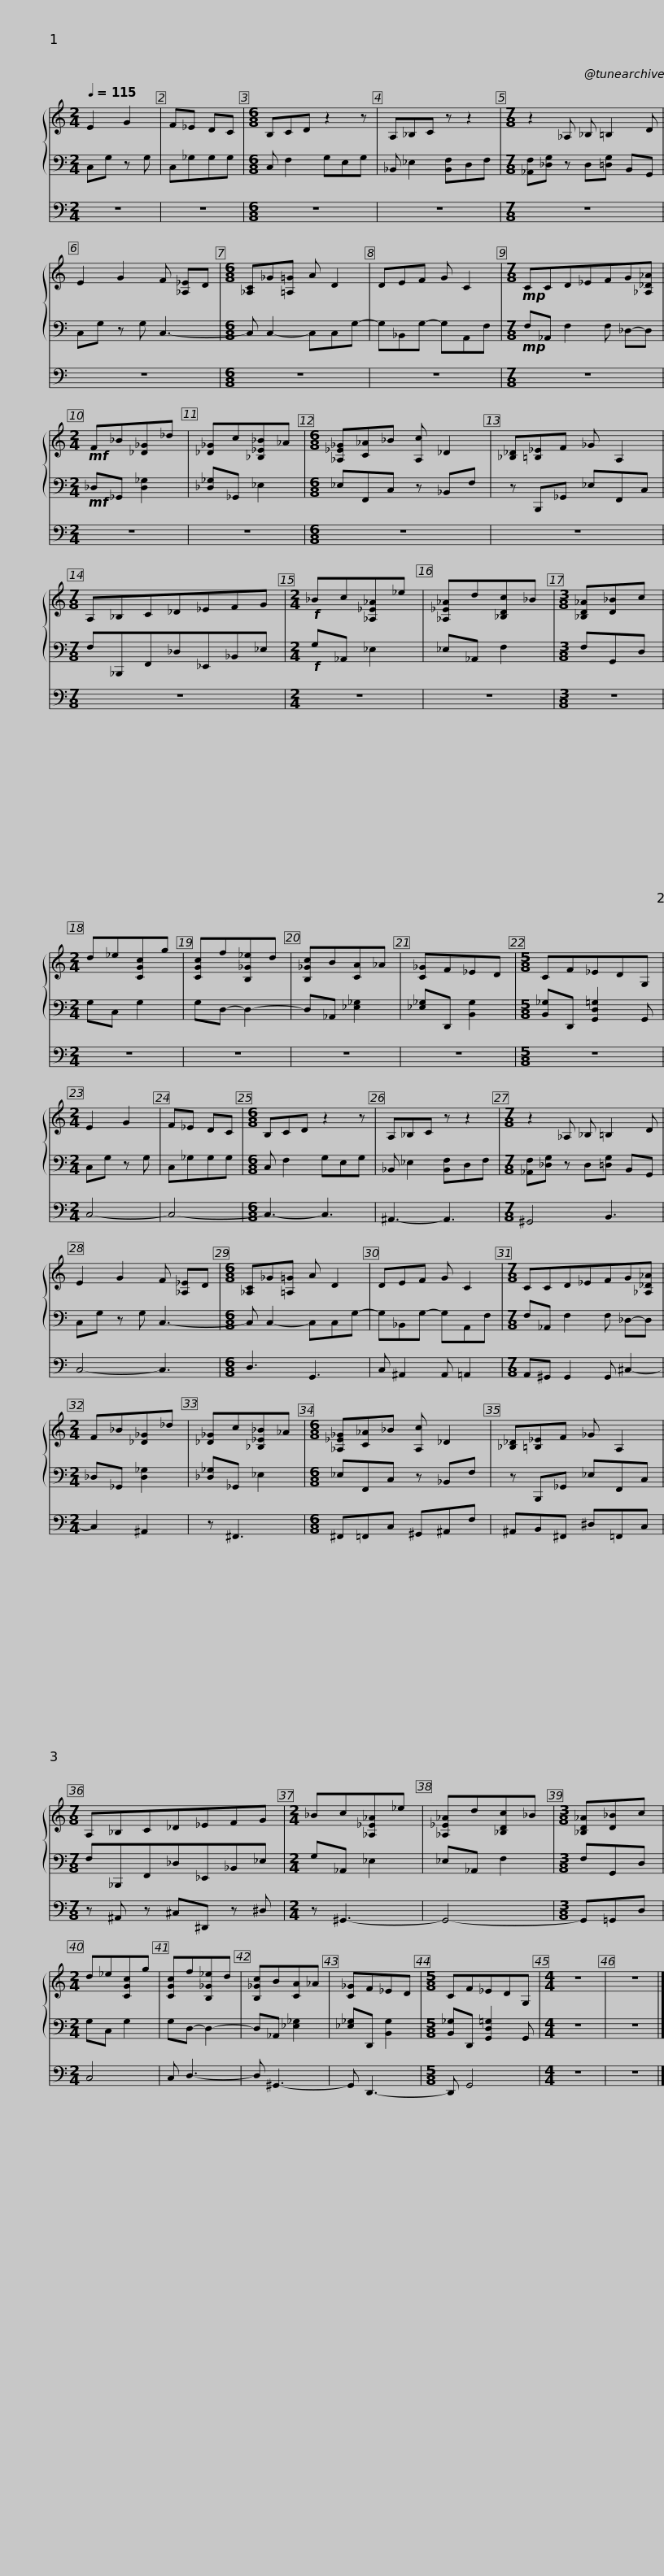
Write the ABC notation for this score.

X:1
%%score { 1 | 2 } 3
L:1/8
Q:1/4=115
M:2/4
I:linebreak $
K:C
V:1 treble
V:2 bass
V:3 bass
V:1
 E2 G2 | F_E DC |[M:6/8] B,CD z2 z | A,_B,C z z2 |[M:7/8] z2 _A, _B, =B,2 D |$ %5
 E2 G2 F [_A,_E]D |[M:6/8] [_A,C]_G[=A,=G] A D2 | DEF G C2 |[M:7/8]!mp! CCD_EFG[_A,_D_A] |$[M:2/4]!mf! F_B[_D_G]_d | %10
 [_D_G]c[_B,_E_B]_A |[M:6/8] [_A,_E_G][C_A]_B [A,c] _D2 | [_B,_D][=B,_E]F _G A,2 |$[M:7/8] A,_B,C_D_EFG |[M:2/4]!f! _Bc[_A,_E_A]_e | %15
 [_A,_E_A]d[_B,Dc]_B |[M:3/8] [_B,D_A][D_B]c |[M:2/4] d_e[CGc]g |$ [CGc]f[B,_G_e]d | [B,_Gc]B[CA]_A | %20
 [C_G]F_ED |[M:5/8] CF_EDG, |[M:2/4] E2 G2 | F_E DC |$[M:6/8] B,CD z2 z | %25
 A,_B,C z z2 |[M:7/8] z2 _A, _B, =B,2 D | E2 G2 F [_A,_E]D |$[M:6/8] [_A,C]_G[=A,=G] A D2 | DEF G C2 | %30
[M:7/8] CCD_EFG[_A,_D_A] |[M:2/4] F_B[_D_G]_d |$ [_D_G]c[_B,_E_B]_A |[M:6/8] [_A,_E_G][C_A]_B [A,c] _D2 | [_B,_D][=B,_E]F _G A,2 |$ %35
[M:7/8] A,_B,C_D_EFG |[M:2/4] _Bc[_A,_E_A]_e | [_A,_E_A]d[_B,Dc]_B |[M:3/8] [_B,D_A][D_B]c |[M:2/4] d_e[CGc]g |$ %40
 [CGc]f[B,_G_e]d | [B,_Gc]B[CA]_A | [C_G]F_ED |[M:5/8] CF_EDG, |[M:4/4] z8 | %45
 z8 |] %46
V:2
 C,G, z G, | C,_G,G,G, |[M:6/8] C, F,2 G,E,G, | _B,, _E,2 [B,,F,]D,F, |[M:7/8] [_A,,F,][_D,G,] z D,[=D,G,] B,,G,, |$ %5
 C,G, z G, C,3- |[M:6/8] C, C,2- C,C,G,- | G,_B,,G,- G,A,,F, |[M:7/8]!mp! F,_A,, F,2 F, _D,-D, |$[M:2/4]!mf! _D,_G,, [D,_G,]2 | %10
 [_D,_G,]_G,, _E,2 |[M:6/8] _E,F,,C, z _B,,F, | z B,,,_G,, _E,F,,C, |$[M:7/8] F,_B,,,F,,_D,_E,,_B,,_E, |[M:2/4]!f! G,_A,, _E,2 | %15
 _E,_A,, F,2 |[M:3/8] F,G,,D, |[M:2/4] G,C, G,2 |$ G,D,- D,2- | D,_A,, [_E,_G,]2 | %20
 [_E,_G,]D,, [B,,G,]2 |[M:5/8] [B,,_G,]D,, [G,,D,=G,]2 G,, |[M:2/4] C,G, z G, | C,_G,G,G, |$[M:6/8] C, F,2 G,E,G, | %25
 _B,, _E,2 [B,,F,]D,F, |[M:7/8] [_A,,F,][_D,G,] z D,[=D,G,] B,,G,, | C,G, z G, C,3- |$[M:6/8] C, C,2- C,C,G,- | G,_B,,G,- G,A,,F, | %30
[M:7/8] F,_A,, F,2 F, _D,-D, |[M:2/4] _D,_G,, [D,_G,]2 |$ [_D,_G,]_G,, _E,2 |[M:6/8] _E,F,,C, z _B,,F, | z B,,,_G,, _E,F,,C, |$ %35
[M:7/8] F,_B,,,F,,_D,_E,,_B,,_E, |[M:2/4] G,_A,, _E,2 | _E,_A,, F,2 |[M:3/8] F,G,,D, |[M:2/4] G,C, G,2 |$ %40
 G,D,- D,2- | D,_A,, [_E,_G,]2 | [_E,_G,]D,, [B,,G,]2 |[M:5/8] [B,,_G,]D,, [G,,D,=G,]2 G,, |[M:4/4] z8 | %45
 z8 |] %46
V:3
 z4 | z4 |[M:6/8] z6 | z6 |[M:7/8] z7 |$ %5
 z7 |[M:6/8] z6 | z6 |[M:7/8] z7 |$[M:2/4] z4 | %10
 z4 |[M:6/8] z6 | z6 |$[M:7/8] z7 |[M:2/4] z4 | %15
 z4 |[M:3/8] z3 |[M:2/4] z4 |$ z4 | z4 | %20
 z4 |[M:5/8] z5 |[M:2/4] C,4- | C,4- |$[M:6/8] C,3- C,3 | %25
 ^A,,3- A,,3 |[M:7/8] ^G,,4 B,,3 | C,4- C,3 |$[M:6/8] D,3 G,,3 | C, ^A,,2 A,, =A,,2 | %30
[M:7/8] A,,^G,, G,,2 G,, ^C,2- |[M:2/4] C,2 ^A,,2 |$ z ^F,,3 |[M:6/8] ^F,,=F,,C, ^G,,^A,,F, | ^A,,B,,^F,, ^D,=F,,C, |$ %35
[M:7/8] z ^A,, z ^C,^D,, z ^D, |[M:2/4] z ^G,,3- | G,,4- |[M:3/8] G,,=G,,D, |[M:2/4] C,4 |$ %40
 C, D,3- | D, ^G,,3- | G,, D,,3- |[M:5/8] D,, G,,4 |[M:4/4] z8 | %45
 z8 |] %46
